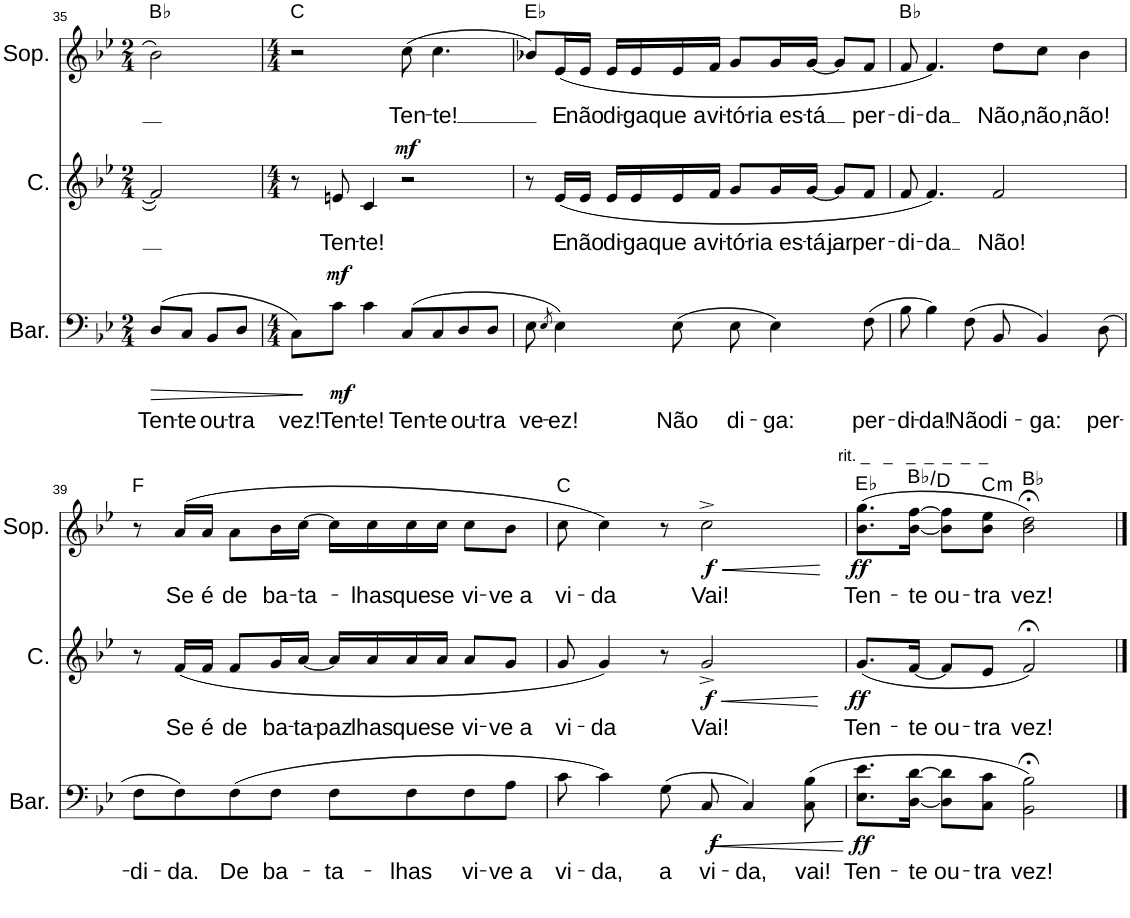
**kern	**text	**dynam	**kern	**text	**dynam	**kern	**text	**dynam	**harte
*part3	*part3	*part3	*part2	*part2	*part2	*part1	*part1	*part1	*part1
*staff3	*staff3	*staff3	*staff2	*staff2	*staff2	*staff1	*staff1	*staff1	*
*I"Barítono	*	*	*I"Contralto	*	*	*I"Soprano	*	*	*
*I'Bar.	*	*	*I'C.	*	*	*I'Sop.	*	*	*
!!LO:PB:g=z
*clefF4	*	*	*clefG2	*	*	*clefG2	*	*	*
*k[b-e-]	*	*	*k[b-e-]	*	*	*k[b-e-]	*	*	*
*M2/4	*	*	*M2/4	*	*	*M2/4	*	*	*
=35	=35	=35	=35	=35	=35	=35	=35	=35	=35
!	!LO:LY:b	!LO:HP:b	!	!	!	!	!	!	!
(8D/L	Ten-	>	2f/]	.	.	2b-\	.	.	Bb:maj
!	!LO:LY:b	!	!	!	!	!	!	!	!
8C/J	-te	.	.	.	.	.	.	.	.
!	!LO:LY:b	!	!	!	!	!	!	!	!
8BB-/L	ou-	.	.	.	.	.	.	.	.
!	!LO:LY:b	!	!	!	!	!	!	!	!
8D/J	-tra	.	.	.	.	.	.	.	.
=36	=36	=36	=36	=36	=36	=36	=36	=36	=36
*M4/4	*	*	*M4/4	*	*	*M4/4	*	*	*
!	!LO:LY:b	!	!	!	!	!	!	!	!
8C\L)	vez!	.	8r	.	.	2r	.	.	C:maj
!	!LO:LY:b	!LO:DY:n=1:a	!	!LO:LY:b	!	!	!	!	!
!	!	!LO:DY:n=2:b	!	!	!	!	!	!	!
8c\J	Ten-	] mf mf	8en/	Ten-	.	.	.	.	.
!	!LO:LY:b	!	!	!LO:LY:b	!	!	!	!	!
4c\	-te!	.	4c/	-te!	.	.	.	.	.
!	!LO:LY:b	!	!	!	!LO:DY:a	!	!LO:LY:b	!	!
(8C/L	Ten-	.	2r	.	mf	(8cc\	Ten-	.	.
!	!LO:LY:b	!	!	!	!	!	!LO:LY:b	!	!
8C/	-te	.	.	.	.	4.cc\	-te!	.	.
!	!LO:LY:b	!	!	!	!	!	!	!	!
8D/	ou-	.	.	.	.	.	.	.	.
!	!LO:LY:b	!	!	!	!	!	!	!	!
8D/J	-tra	.	.	.	.	.	.	.	.
=37	=37	=37	=37	=37	=37	=37	=37	=37	=37
!	!LO:LY:b	!	!	!	!	!	!	!	!
8E-\	ve-	.	8r	.	.	8b-X/L)	.	.	Eb:maj
8qE-/	.	.	.	.	.	.	.	.	.
!	!LO:LY:b	!	!	!LO:LY:b	!	!	!LO:LY:b	!	!
4E-\)	-ez!	.	(16e-/LL	E	.	(16e-/L	E	.	.
!	!	!	!	!LO:LY:b	!	!	!LO:LY:b	!	!
.	.	.	16e-/JJ	não	.	16e-/JJ	não	.	.
!	!	!	!	!LO:LY:b	!	!	!LO:LY:b	!	!
.	.	.	16e-/LL	di-	.	16e-/LL	di-	.	.
!	!	!	!	!LO:LY:b	!	!	!LO:LY:b	!	!
.	.	.	16e-/	-ga	.	16e-/	-ga	.	.
!	!LO:LY:b	!	!	!LO:LY:b	!	!	!LO:LY:b	!	!
(8E-\	Não	.	16e-/	que a	.	16e-/	que a	.	.
!	!	!	!	!LO:LY:b	!	!	!LO:LY:b	!	!
.	.	.	16f/JJ	vi-	.	16f/JJ	vi-	.	.
!	!LO:LY:b	!	!	!LO:LY:b	!	!	!LO:LY:b	!	!
8E-\	di-	.	8g/L	-tó-	.	8g/L	-tó-	.	.
!	!LO:LY:b	!	!	!LO:LY:b	!	!	!LO:LY:b	!	!
4E-\)	-ga:	.	16g/L	-ria es-	.	16g/L	-ria es-	.	.
!	!	!	!	!LO:LY:b	!	!	!LO:LY:b	!	!
.	.	.	[16g/JJ	-tá	.	[16g/JJ	-tá	.	.
!	!	!	!	!LO:LY:b	!	!	!	!	!
.	.	.	8g/L]	-jar	.	8g/L]	.	.	.
!	!LO:LY:b	!	!	!LO:LY:b	!	!	!LO:LY:b	!	!
(8F\	per-	.	8f/J	per-	.	8f/J	per-	.	.
=38	=38	=38	=38	=38	=38	=38	=38	=38	=38
!	!LO:LY:b	!	!	!LO:LY:b	!	!	!LO:LY:b	!	!
8B-\	-di-	.	8f/	-di-	.	8f/	-di-	.	Bb:maj
!	!LO:LY:b	!	!	!LO:LY:b	!	!	!LO:LY:b	!	!
4B-\)	-da!	.	4.f/)	-da	.	4.f/)	-da	.	.
!	!LO:LY:b	!	!	!	!	!	!	!	!
(8F\	Não	.	.	.	.	.	.	.	.
!	!LO:LY:b	!	!	!LO:LY:b	!	!	!LO:LY:b	!	!
8BB-/	di-	.	2f/	Não!	.	8dd\L	Não,	.	.
!	!LO:LY:b	!	!	!	!	!	!LO:LY:b	!	!
4BB-/)	-ga:	.	.	.	.	8cc\J	não,	.	.
!	!	!	!	!	!	!	!LO:LY:b	!	!
.	.	.	.	.	.	4b-\	não!	.	.
!	!LO:LY:b	!	!	!	!	!	!	!	!
(8D\	per-	.	.	.	.	.	.	.	.
!!LO:LB:g=z
=39	=39	=39	=39	=39	=39	=39	=39	=39	=39
!	!LO:LY:b	!	!	!	!	!	!	!	!
8F\L	-di-	.	8r	.	.	8r	.	.	F:maj
!	!LO:LY:b	!	!	!LO:LY:b	!	!	!LO:LY:b	!	!
8F\)	-da.	.	(16f/LL	Se	.	(16a/LL	Se	.	.
!	!	!	!	!LO:LY:b	!	!	!LO:LY:b	!	!
.	.	.	16f/JJ	é	.	16a/JJ	é	.	.
!	!LO:LY:b	!	!	!LO:LY:b	!	!	!LO:LY:b	!	!
(8F\	De	.	8f/L	de	.	8a\L	de	.	.
!	!LO:LY:b	!	!	!LO:LY:b	!	!	!LO:LY:b	!	!
8F\J	ba-	.	16g/L	ba-	.	16b-\L	ba-	.	.
!	!	!	!	!LO:LY:b	!	!	!LO:LY:b	!	!
.	.	.	[16a/JJ	-ta-	.	[16cc\JJ	-ta-	.	.
!	!LO:LY:b	!	!	!LO:LY:b	!	!	!	!	!
8F\L	-ta-	.	16a/LL]	-paz	.	16cc\LL]	.	.	.
!	!	!	!	!LO:LY:b	!	!	!LO:LY:b	!	!
.	.	.	16a/	-lhas	.	16cc\	-lhas	.	.
!	!LO:LY:b	!	!	!LO:LY:b	!	!	!LO:LY:b	!	!
8F\	-lhas	.	16a/	que	.	16cc\	que	.	.
!	!	!	!	!LO:LY:b	!	!	!LO:LY:b	!	!
.	.	.	16a/JJ	se	.	16cc\JJ	se	.	.
!	!LO:LY:b	!	!	!LO:LY:b	!	!	!LO:LY:b	!	!
8F\	vi-	.	8a/L	vi-	.	8cc\L	vi-	.	.
!	!LO:LY:b	!	!	!LO:LY:b	!	!	!LO:LY:b	!	!
8A\J	-ve a	.	8g/J	-ve a	.	8b-\J	-ve a	.	.
=40	=40	=40	=40	=40	=40	=40	=40	=40	=40
!	!LO:LY:b	!	!	!LO:LY:b	!	!	!LO:LY:b	!	!
8c\	vi-	.	8g/	vi-	.	8cc\	vi-	.	C:maj
!	!LO:LY:b	!	!	!LO:LY:b	!	!	!LO:LY:b	!	!
4c\)	-da,	.	4g/)	-da	.	4cc\)	-da	.	.
!	!LO:LY:b	!	!	!	!	!	!	!	!
(8G\	a	.	8r	.	.	8r	.	.	.
!	!LO:LY:b	!LO:DY:b	!	!LO:LY:b	!LO:HP:b	!	!LO:LY:b	!LO:HP:b	!
!	!	!	!	!	!LO:DY:n=1:b	!	!	!LO:DY:n=1:b	!
8C/	vi-	f	2g^/	Vai!	< f	2cc^\	Vai!	< f	.
!	!LO:LY:b	!LO:HP:b	!	!	!	!	!	!	!
4C/)	-da,	<	.	.	.	.	.	.	.
!	!LO:LY:b	!	!	!	!	!	!	!	!
(8C\ 8B-\	vai!	.	.	.	.	.	.	.	.
.	.	[	.	.	[	.	.	[	.
=41	=41	=41	=41	=41	=41	=41	=41	=41	=41
!	!	!	!	!	!	!LO:TX:a:t=rit. _   _   _  _  _  _  _	!	!	!
!	!LO:LY:b	!LO:DY:b	!	!LO:LY:b	!LO:DY:b	!	!LO:LY:b	!LO:DY:b	!
8.E-\ 8.e-\L	Ten-	ff	(8.g/L	Ten-	ff	(8.b-\ 8.gg\L	Ten-	ff	Eb:maj
!	!LO:LY:b	!	!	!LO:LY:b	!	!	!LO:LY:b	!	!
[16D\ [16d\Jk	-te ou-	.	[16f/Jk	-te ou-	.	[16b-\ [16ff\Jk	-te ou-	.	Bb:maj/3
8D\] 8d\]L	.	.	8f/L]	.	.	8b-\] 8ff\]L	.	.	.
!	!LO:LY:b	!	!	!LO:LY:b	!	!	!LO:LY:b	!	!LO:H:kt=m
8C\ 8c\J	-tra	.	8e-/J	-tra	.	8b-\ 8ee-\J	-tra	.	C:min
!	!LO:LY:b	!	!	!LO:LY:b	!	!	!LO:LY:b	!	!
2BB-\;< 2B-\;<)	vez!	.	2f;</)	vez!	.	2b-\;< 2dd\;<)	vez!	.	Bb:maj
==	==	==	==	==	==	==	==	==	==
*-	*-	*-	*-	*-	*-	*-	*-	*-	*-
